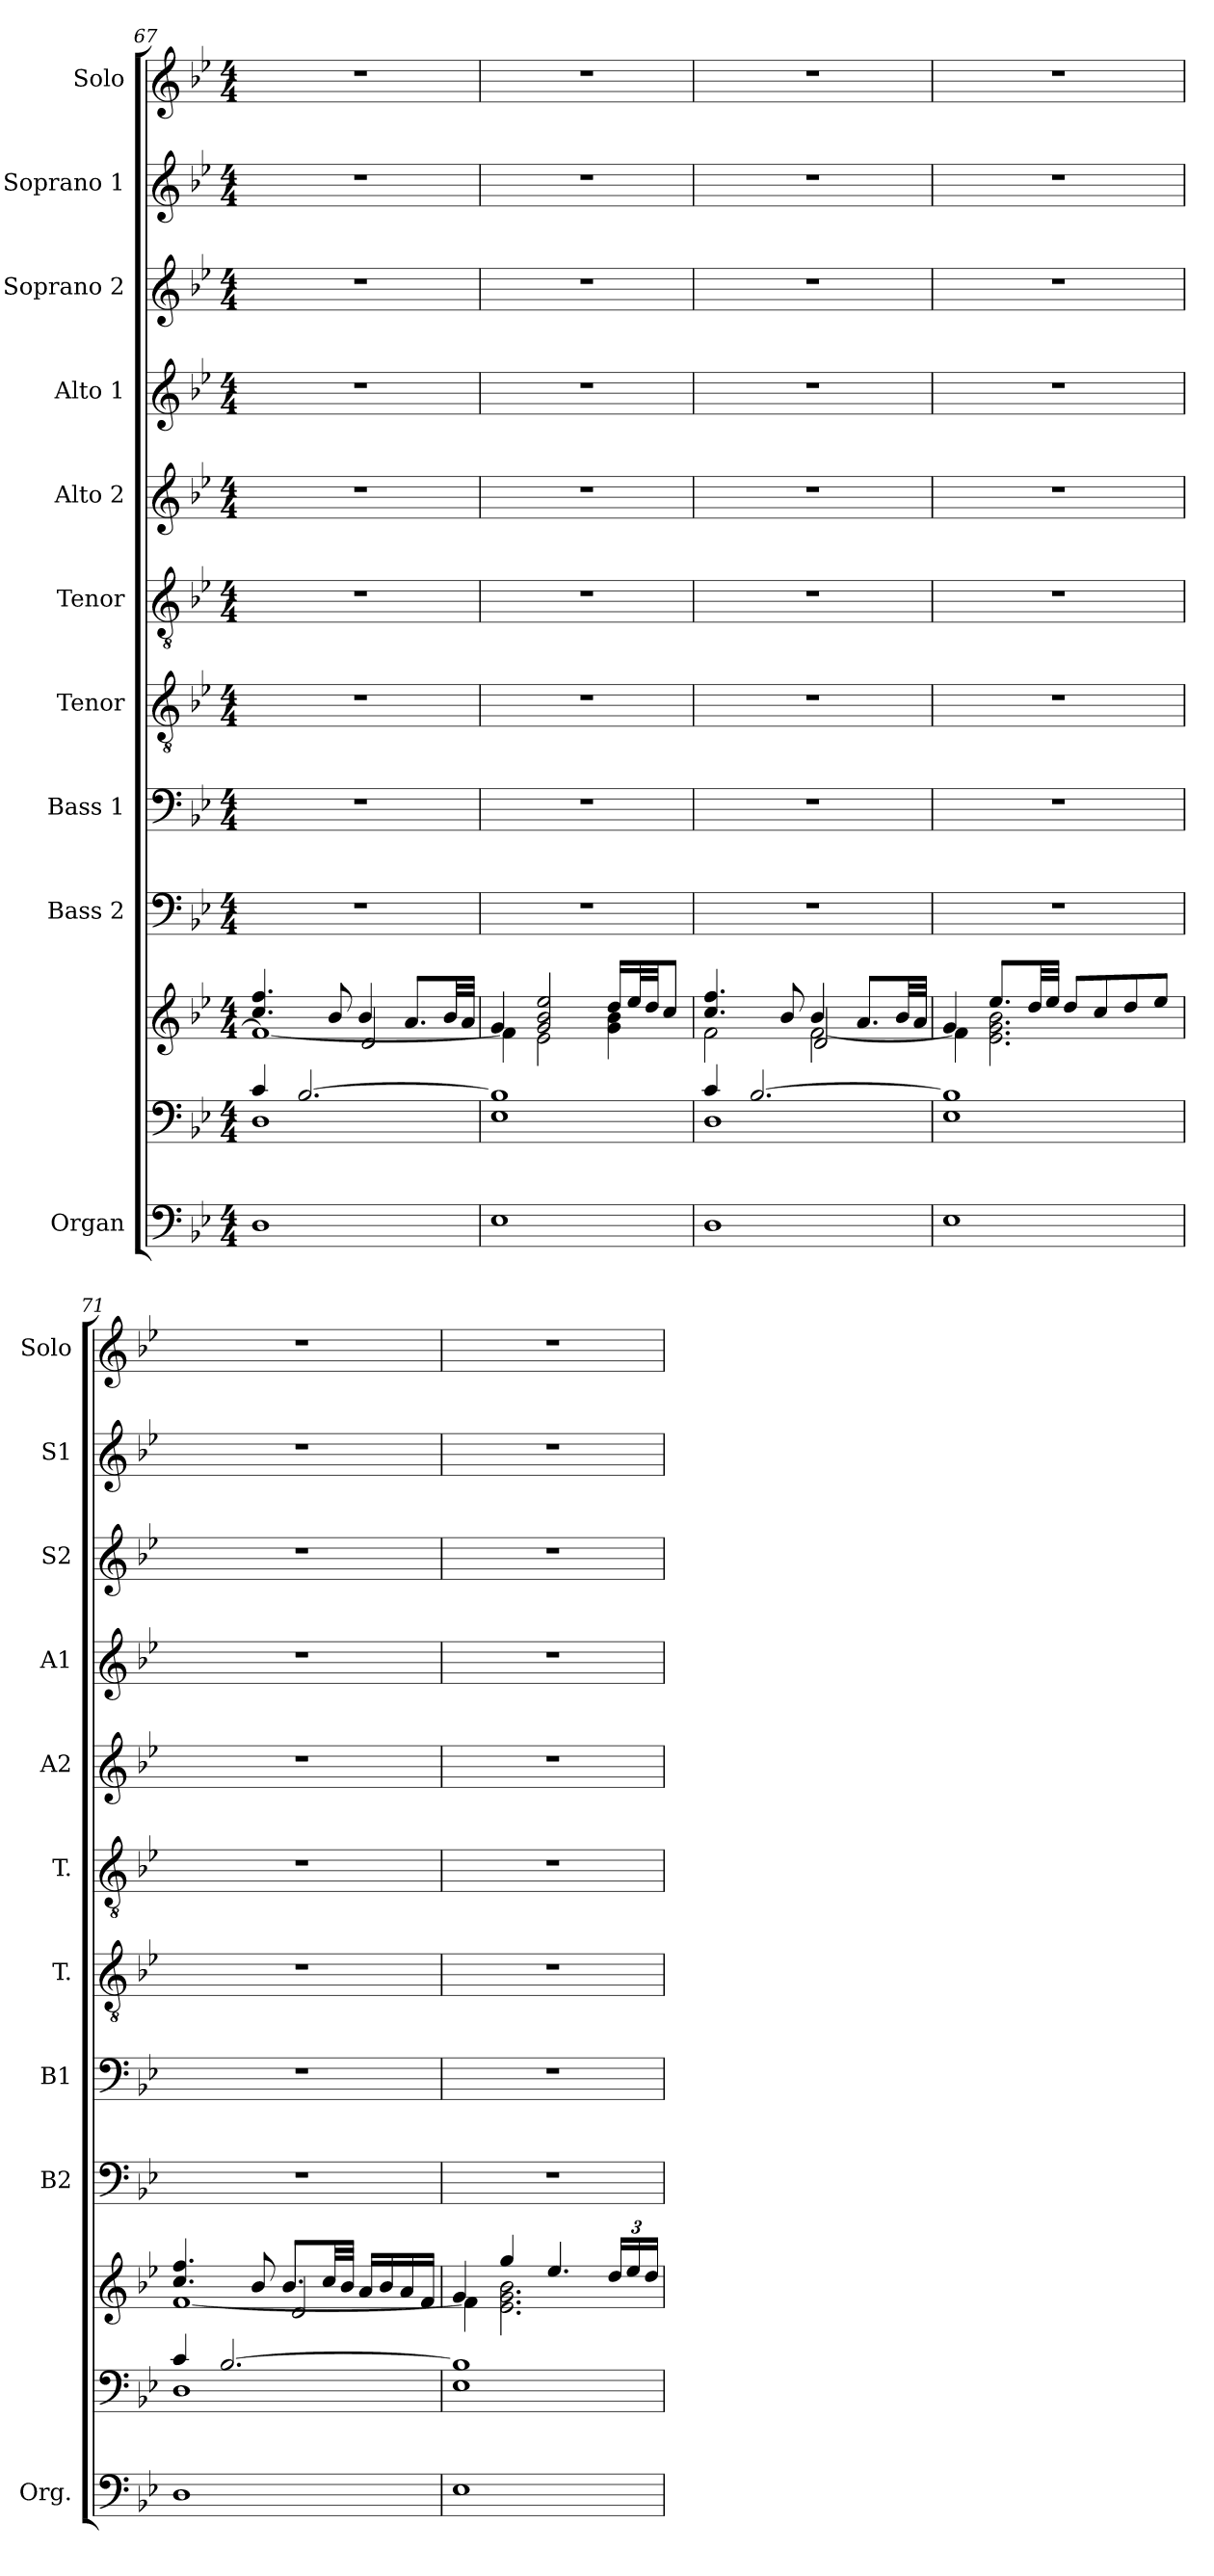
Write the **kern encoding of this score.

**kern	**kern	**kern	**kern	**kern	**kern	**kern	**kern	**kern	**kern	**kern	**kern
*part10	*part10	*part10	*part9	*part8	*part7	*part6	*part5	*part4	*part3	*part2	*part1
*staff12	*staff11	*staff10	*staff9	*staff8	*staff7	*staff6	*staff5	*staff4	*staff3	*staff2	*staff1
*I"Organ	*	*	*I"Bass 2	*I"Bass 1	*I"Tenor	*I"Tenor	*I"Alto 2	*I"Alto 1	*I"Soprano 2	*I"Soprano 1	*I"Solo
*I'Org.	*	*	*I'B2	*I'B1	*I'T.	*I'T.	*I'A2	*I'A1	*I'S2	*I'S1	*I'Solo
*clefF4	*clefF4	*clefG2	*clefF4	*clefF4	*clefGv2	*clefGv2	*clefG2	*clefG2	*clefG2	*clefG2	*clefG2
*k[b-e-]	*k[b-e-]	*k[b-e-]	*k[b-e-]	*k[b-e-]	*k[b-e-]	*k[b-e-]	*k[b-e-]	*k[b-e-]	*k[b-e-]	*k[b-e-]	*k[b-e-]
*M4/4	*M4/4	*M4/4	*M4/4	*M4/4	*M4/4	*M4/4	*M4/4	*M4/4	*M4/4	*M4/4	*M4/4
=67	=67	=67	=67	=67	=67	=67	=67	=67	=67	=67	=67
*	*^	*^	*	*	*	*	*	*	*	*	*
*	*	*	*	*^	*	*	*	*	*	*	*	*	*
1D	4c/	1D	4.cc/ 4.ff/	1f_	2ryy	1r	1r	1r	1r	1r	1r	1r	1r	1r
.	[2.B-/	.	.	.	.	.	.	.	.	.	.	.	.	.
.	.	.	8b-/	.	.	.	.	.	.	.	.	.	.	.
.	.	.	4b-/	.	2d/	.	.	.	.	.	.	.	.	.
.	.	.	8.a/L	.	.	.	.	.	.	.	.	.	.	.
.	.	.	32b-/LL	.	.	.	.	.	.	.	.	.	.	.
.	.	.	32a/JJJ	.	.	.	.	.	.	.	.	.	.	.
*	*	*	*	*v	*v	*	*	*	*	*	*	*	*	*
=68	=68	=68	=68	=68	=68	=68	=68	=68	=68	=68	=68	=68	=68
1E-	1B-]	1E-	4g/	4f\]	1r	1r	1r	1r	1r	1r	1r	1r	1r
.	.	.	2g/ 2b-/ 2ee-/	2e-\	.	.	.	.	.	.	.	.	.
.	.	.	16dd/LL	4g\ 4b-\	.	.	.	.	.	.	.	.	.
.	.	.	32ee-/L	.	.	.	.	.	.	.	.	.	.
.	.	.	32dd/JJ	.	.	.	.	.	.	.	.	.	.
.	.	.	8cc/J	.	.	.	.	.	.	.	.	.	.
=69	=69	=69	=69	=69	=69	=69	=69	=69	=69	=69	=69	=69	=69
*	*	*	*	*^	*	*	*	*	*	*	*	*	*
1D	4c/	1D	4.cc/ 4.ff/	2f\	2ryy	1r	1r	1r	1r	1r	1r	1r	1r	1r
.	[2.B-/	.	.	.	.	.	.	.	.	.	.	.	.	.
.	.	.	8b-/	.	.	.	.	.	.	.	.	.	.	.
.	.	.	4b-/	[2f\	2d/	.	.	.	.	.	.	.	.	.
.	.	.	8.a/L	.	.	.	.	.	.	.	.	.	.	.
.	.	.	32b-/LL	.	.	.	.	.	.	.	.	.	.	.
.	.	.	32a/JJJ	.	.	.	.	.	.	.	.	.	.	.
*	*	*	*	*v	*v	*	*	*	*	*	*	*	*	*
=70	=70	=70	=70	=70	=70	=70	=70	=70	=70	=70	=70	=70	=70
1E-	1B-]	1E-	4g/	4f\]	1r	1r	1r	1r	1r	1r	1r	1r	1r
.	.	.	8.ee-/L	2.e-\ 2.g\ 2.b-\	.	.	.	.	.	.	.	.	.
.	.	.	32dd/LL	.	.	.	.	.	.	.	.	.	.
.	.	.	32ee-/JJJ	.	.	.	.	.	.	.	.	.	.
.	.	.	8dd/L	.	.	.	.	.	.	.	.	.	.
.	.	.	8cc/	.	.	.	.	.	.	.	.	.	.
.	.	.	8dd/	.	.	.	.	.	.	.	.	.	.
.	.	.	8ee-/J	.	.	.	.	.	.	.	.	.	.
=71	=71	=71	=71	=71	=71	=71	=71	=71	=71	=71	=71	=71	=71
*	*	*	*	*^	*	*	*	*	*	*	*	*	*
1D	4c/	1D	4.cc/ 4.ff/	[1f	2ryy	1r	1r	1r	1r	1r	1r	1r	1r	1r
.	[2.B-/	.	.	.	.	.	.	.	.	.	.	.	.	.
.	.	.	8b-/	.	.	.	.	.	.	.	.	.	.	.
.	.	.	8.b-/L	.	2d/	.	.	.	.	.	.	.	.	.
.	.	.	32cc/LL	.	.	.	.	.	.	.	.	.	.	.
.	.	.	32b-/JJJ	.	.	.	.	.	.	.	.	.	.	.
.	.	.	16a/LL	.	.	.	.	.	.	.	.	.	.	.
.	.	.	16b-/	.	.	.	.	.	.	.	.	.	.	.
.	.	.	16a/	.	.	.	.	.	.	.	.	.	.	.
.	.	.	16f/JJ	.	.	.	.	.	.	.	.	.	.	.
*	*	*	*	*v	*v	*	*	*	*	*	*	*	*	*
=72	=72	=72	=72	=72	=72	=72	=72	=72	=72	=72	=72	=72	=72
1E-	1B-]	1E-	4g/	4f\]	1r	1r	1r	1r	1r	1r	1r	1r	1r
.	.	.	4gg/	2.e-\ 2.g\ 2.b-\	.	.	.	.	.	.	.	.	.
.	.	.	4.ee-/	.	.	.	.	.	.	.	.	.	.
*	*	*	*Xbrackettup	*	*	*	*	*	*	*	*	*	*
.	.	.	24dd/LL	.	.	.	.	.	.	.	.	.	.
.	.	.	24ee-/	.	.	.	.	.	.	.	.	.	.
.	.	.	24dd/JJ	.	.	.	.	.	.	.	.	.	.
*	*v	*v	*	*	*	*	*	*	*	*	*	*	*
*	*	*v	*v	*	*	*	*	*	*	*	*	*
=	=	=	=	=	=	=	=	=	=	=	=
*-	*-	*-	*-	*-	*-	*-	*-	*-	*-	*-	*-
